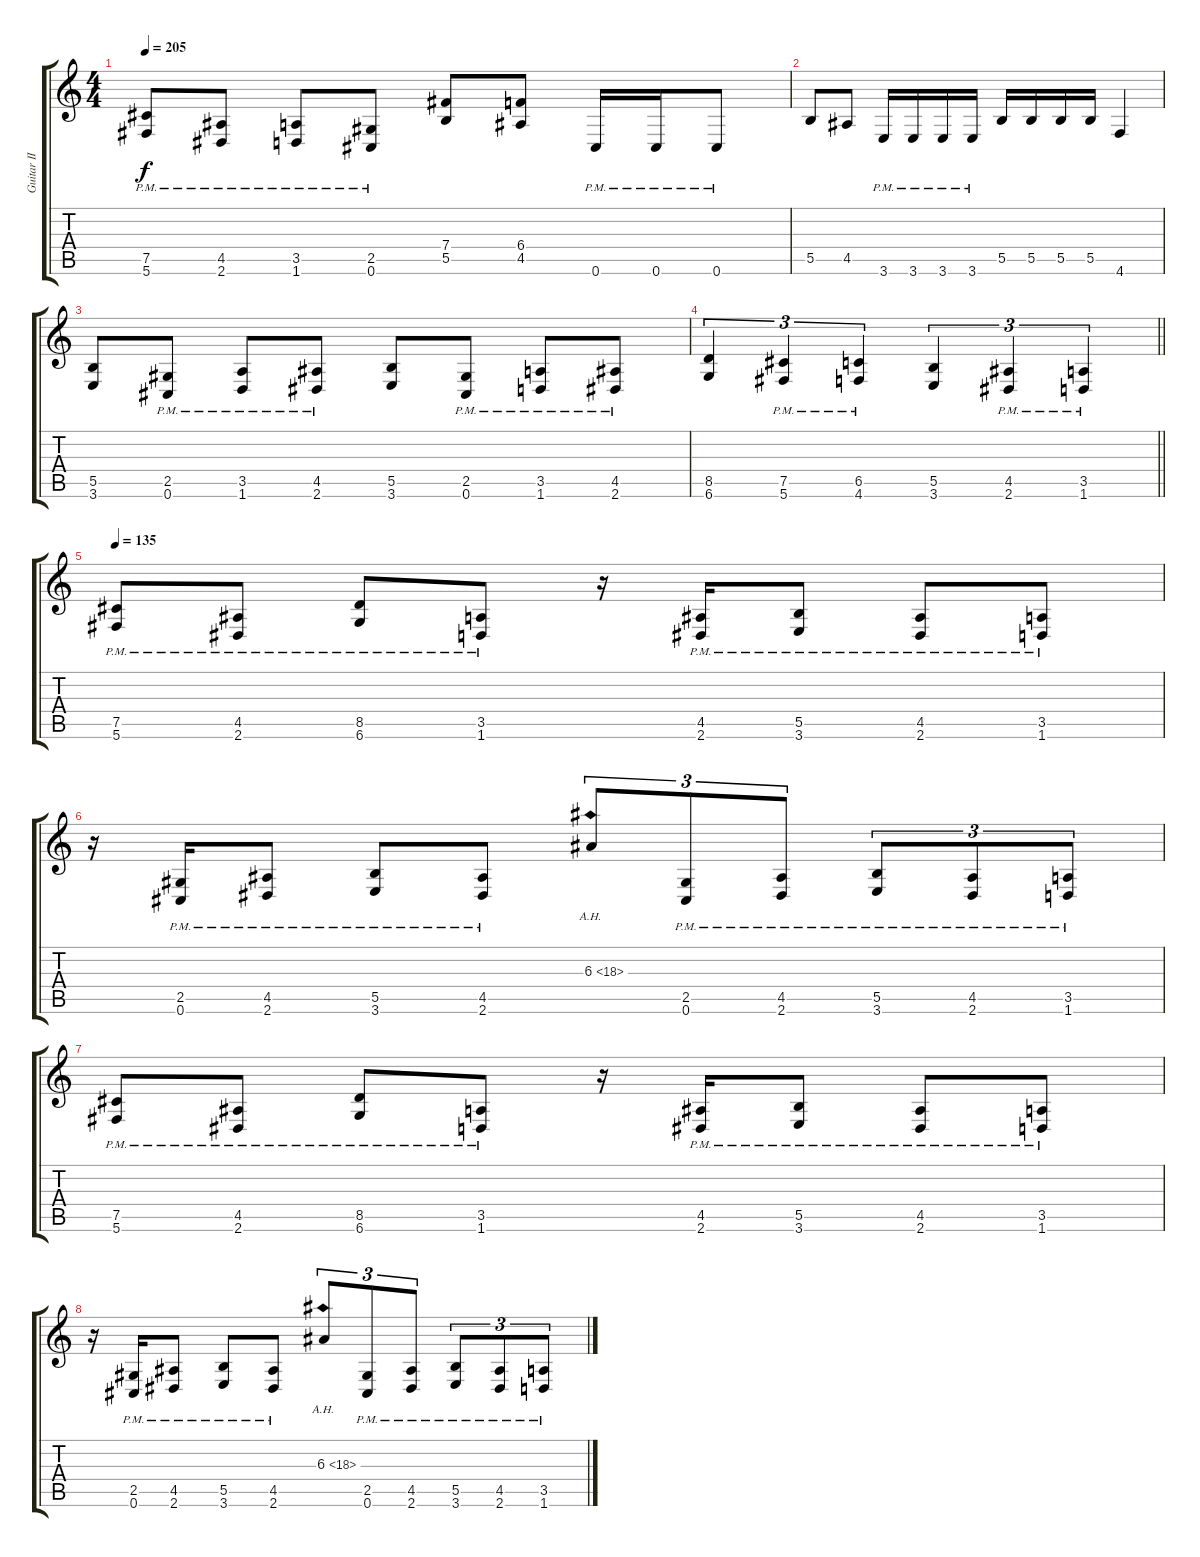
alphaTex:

\track ("Guitar II" "Guitar II") {instrument distortionguitar}
\staff {score tabs}
\tuning (Db4 Ab3 E3 B2 Gb2 Db2) {hide}
\ts (4 4)
\tempo 205
\clef g2
\ks c
(7.5{pm} 5.6{pm}).8{dy f} (4.5{pm} 2.6{pm}).8 (3.5{pm} 1.6{pm}).8 (2.5{pm} 0.6{pm}).8 (7.4 5.5).8 (6.4 4.5).8 0.6{pm}.16 0.6{pm}.16 0.6{pm}.8 |
5.5.8 4.5.8 3.6{pm}.16 3.6{pm}.16 3.6{pm}.16 3.6{pm}.16 5.5.16 5.5.16 5.5.16 5.5.16 4.6.4 |
(5.5 3.6).8 (2.5{pm} 0.6{pm}).8 (3.5{pm} 1.6{pm}).8 (4.5{pm} 2.6{pm}).8 (5.5 3.6).8 (2.5{pm} 0.6{pm}).8 (3.5{pm} 1.6{pm}).8 (4.5{pm} 2.6{pm}).8 |
\barLineRight lightlight
(8.5 6.6).4{tu (3 2)} (7.5{pm} 5.6{pm}).4{tu (3 2)} (6.5{pm} 4.6{pm}).4{tu (3 2)} (5.5 3.6).4{tu (3 2)} (4.5{pm} 2.6{pm}).4{tu (3 2)} (3.5{pm} 1.6{pm}).4{tu (3 2)} |
\tempo 135
(7.5{pm} 5.6{pm}).8 (4.5{pm} 2.6{pm}).8 (8.5{pm} 6.6{pm}).8 (3.5{pm} 1.6{pm}).8 r.16 (4.5{pm} 2.6{pm}).16 (5.5{pm} 3.6{pm}).8 (4.5{pm} 2.6{pm}).8 (3.5{pm} 1.6{pm}).8 |
r.16 (2.5{pm} 0.6{pm}).16 (4.5{pm} 2.6{pm}).8 (5.5{pm} 3.6{pm}).8 (4.5{pm} 2.6{pm}).8 6.3{ah 12}.8{tu (3 2) instrument guitarharmonics} (2.5{pm} 0.6{pm}).8{tu (3 2) instrument distortionguitar} (4.5{pm} 2.6{pm}).8{tu (3 2)} (5.5{pm} 3.6{pm}).8{tu (3 2)} (4.5{pm} 2.6{pm}).8{tu (3 2)} (3.5{pm} 1.6{pm}).8{tu (3 2)} |
(7.5{pm} 5.6{pm}).8 (4.5{pm} 2.6{pm}).8 (8.5{pm} 6.6{pm}).8 (3.5{pm} 1.6{pm}).8 r.16 (4.5{pm} 2.6{pm}).16 (5.5{pm} 3.6{pm}).8 (4.5{pm} 2.6{pm}).8 (3.5{pm} 1.6{pm}).8 |
r.16 (2.5{pm} 0.6{pm}).16 (4.5{pm} 2.6{pm}).8 (5.5{pm} 3.6{pm}).8 (4.5{pm} 2.6{pm}).8 6.3{ah 12}.8{tu (3 2) instrument guitarharmonics} (2.5{pm} 0.6{pm}).8{tu (3 2) instrument distortionguitar} (4.5{pm} 2.6{pm}).8{tu (3 2)} (5.5{pm} 3.6{pm}).8{tu (3 2)} (4.5{pm} 2.6{pm}).8{tu (3 2)} (3.5{pm} 1.6{pm}).8{tu (3 2)}
